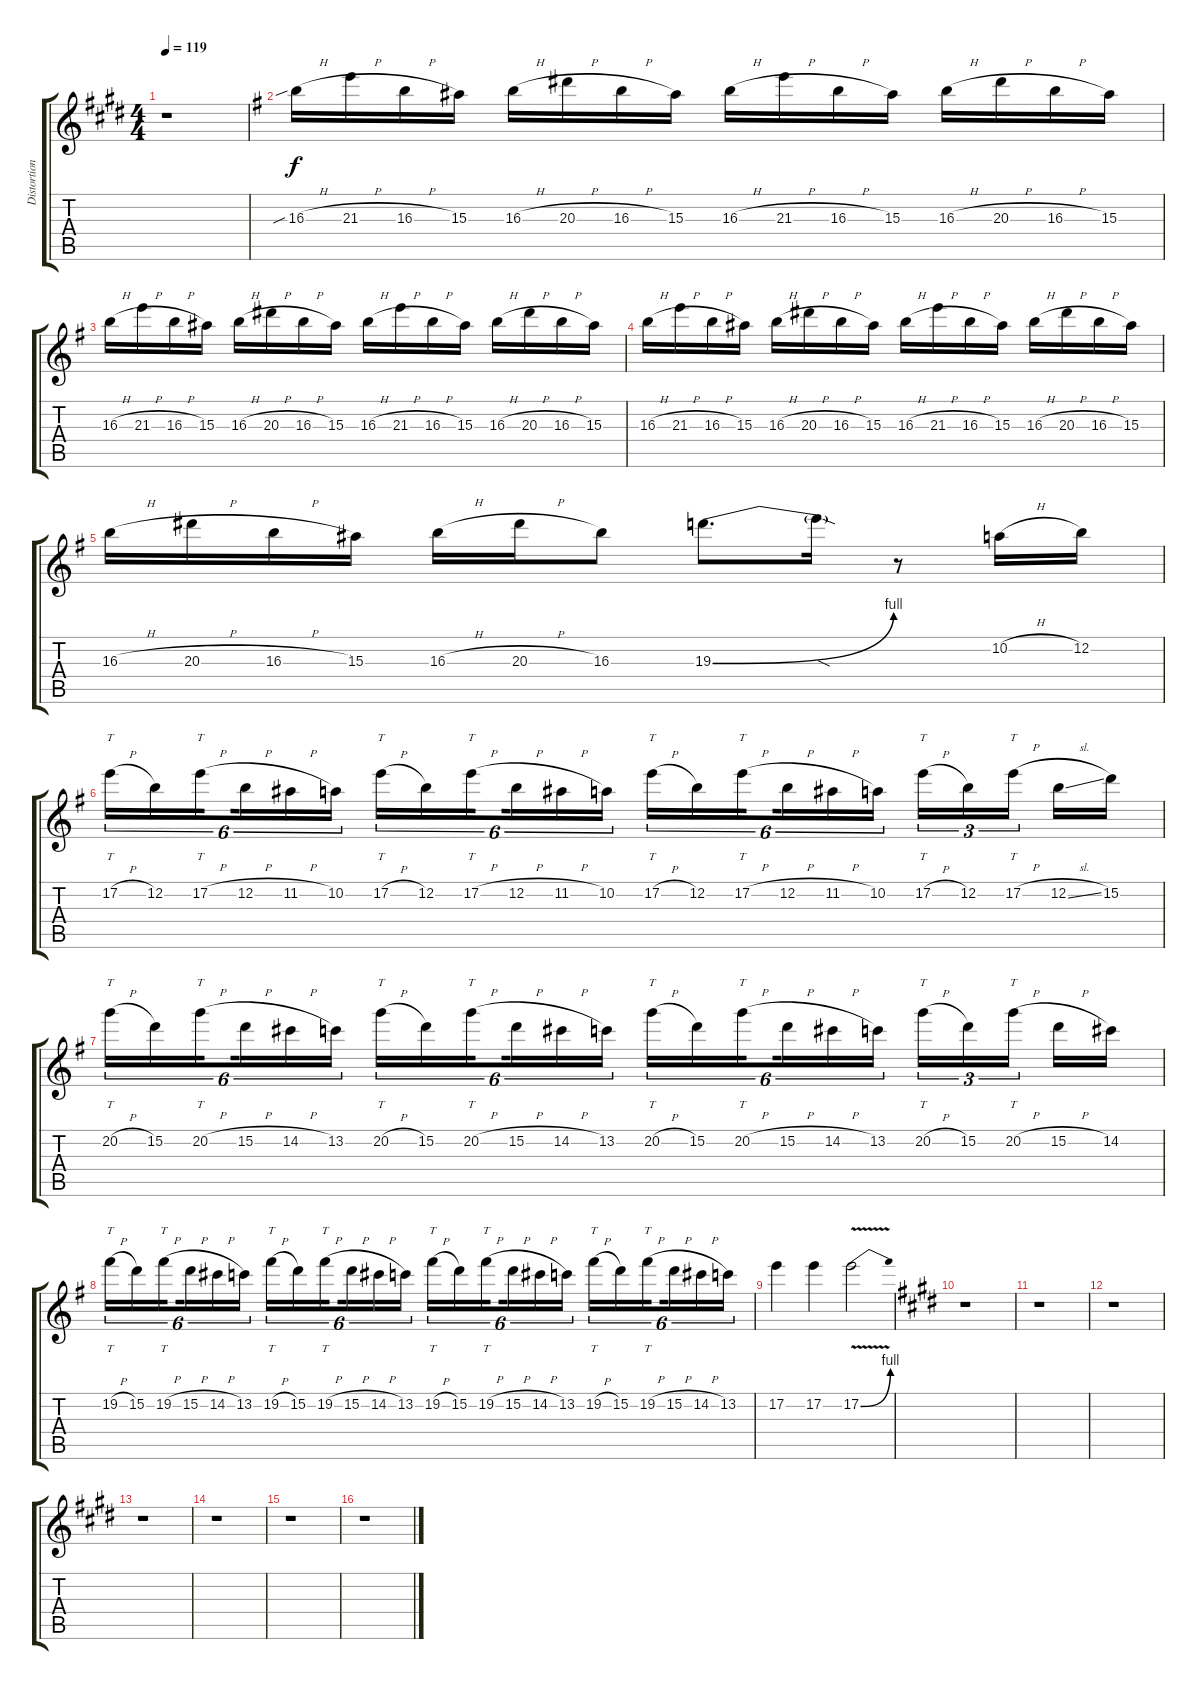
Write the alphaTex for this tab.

\track ("Distortion w/ Wah-wah 2" "Distortion") {instrument distortionguitar}
\staff {score tabs}
\tuning (E4 B3 G3 D3 A2 E2) {hide}
\ts (4 4)
\tempo 119
\clef g2
\ks e
r.1{dy f} |
\ks g
16.3{sib h}.16 21.3{h}.16 16.3{h}.16 15.3.16 16.3{h}.16 20.3{h}.16 16.3{h}.16 15.3.16 16.3{h}.16 21.3{h}.16 16.3{h}.16 15.3.16 16.3{h}.16 20.3{h}.16 16.3{h}.16 15.3.16 |
16.3{h}.16 21.3{h}.16 16.3{h}.16 15.3.16 16.3{h}.16 20.3{h}.16 16.3{h}.16 15.3.16 16.3{h}.16 21.3{h}.16 16.3{h}.16 15.3.16 16.3{h}.16 20.3{h}.16 16.3{h}.16 15.3.16 |
16.3{h}.16 21.3{h}.16 16.3{h}.16 15.3.16 16.3{h}.16 20.3{h}.16 16.3{h}.16 15.3.16 16.3{h}.16 21.3{h}.16 16.3{h}.16 15.3.16 16.3{h}.16 20.3{h}.16 16.3{h}.16 15.3.16 |
16.3{h}.16 20.3{h}.16 16.3{h}.16 15.3.16 16.3{h}.16 20.3{h}.16 16.3.8 19.3{be (bend 0 0 60 4)}.8{d} 19.3{sod t}.16 r.8 10.2{h}.16 12.2.16 |
17.2{h}.16{tt tu (6 4)} 12.2.16{tu (6 4)} 17.2{h}.16{tt tu (6 4) beam splitsecondary} 12.2{h}.16{tu (6 4)} 11.2{h}.16{tu (6 4)} 10.2.16{tu (6 4)} 17.2{h}.16{tt tu (6 4)} 12.2.16{tu (6 4)} 17.2{h}.16{tt tu (6 4) beam splitsecondary} 12.2{h}.16{tu (6 4)} 11.2{h}.16{tu (6 4)} 10.2.16{tu (6 4)} 17.2{h}.16{tt tu (6 4)} 12.2.16{tu (6 4)} 17.2{h}.16{tt tu (6 4) beam splitsecondary} 12.2{h}.16{tu (6 4)} 11.2{h}.16{tu (6 4)} 10.2.16{tu (6 4)} 17.2{h}.16{tt tu (3 2)} 12.2.16{tu (3 2)} 17.2{h}.16{tt tu (3 2) beam splitsecondary} 12.2{sl}.16 15.2.16 |
20.2{h}.16{tt tu (6 4)} 15.2.16{tu (6 4)} 20.2{h}.16{tt tu (6 4) beam splitsecondary} 15.2{h}.16{tu (6 4)} 14.2{h}.16{tu (6 4)} 13.2.16{tu (6 4)} 20.2{h}.16{tt tu (6 4)} 15.2.16{tu (6 4)} 20.2{h}.16{tt tu (6 4) beam splitsecondary} 15.2{h}.16{tu (6 4)} 14.2{h}.16{tu (6 4)} 13.2.16{tu (6 4)} 20.2{h}.16{tt tu (6 4)} 15.2.16{tu (6 4)} 20.2{h}.16{tt tu (6 4) beam splitsecondary} 15.2{h}.16{tu (6 4)} 14.2{h}.16{tu (6 4)} 13.2.16{tu (6 4)} 20.2{h}.16{tt tu (3 2)} 15.2.16{tu (3 2)} 20.2{h}.16{tt tu (3 2) beam splitsecondary} 15.2{h}.16 14.2.16 |
19.2{h}.16{tt tu (6 4)} 15.2.16{tu (6 4)} 19.2{h}.16{tt tu (6 4) beam splitsecondary} 15.2{h}.16{tu (6 4)} 14.2{h}.16{tu (6 4)} 13.2.16{tu (6 4)} 19.2{h}.16{tt tu (6 4)} 15.2.16{tu (6 4)} 19.2{h}.16{tt tu (6 4) beam splitsecondary} 15.2{h}.16{tu (6 4)} 14.2{h}.16{tu (6 4)} 13.2.16{tu (6 4)} 19.2{h}.16{tt tu (6 4)} 15.2.16{tu (6 4)} 19.2{h}.16{tt tu (6 4) beam splitsecondary} 15.2{h}.16{tu (6 4)} 14.2{h}.16{tu (6 4)} 13.2.16{tu (6 4)} 19.2{h}.16{tt tu (6 4)} 15.2.16{tu (6 4)} 19.2{h}.16{tt tu (6 4) beam splitsecondary} 15.2{h}.16{tu (6 4)} 14.2{h}.16{tu (6 4)} 13.2.16{tu (6 4)} |
17.2.4 17.2.4 17.2{be (bend 0 0 60 4) v}.2 |
\ks e
r.1 |
r.1 |
r.1 |
r.1 |
r.1 |
r.1 |
r.1
